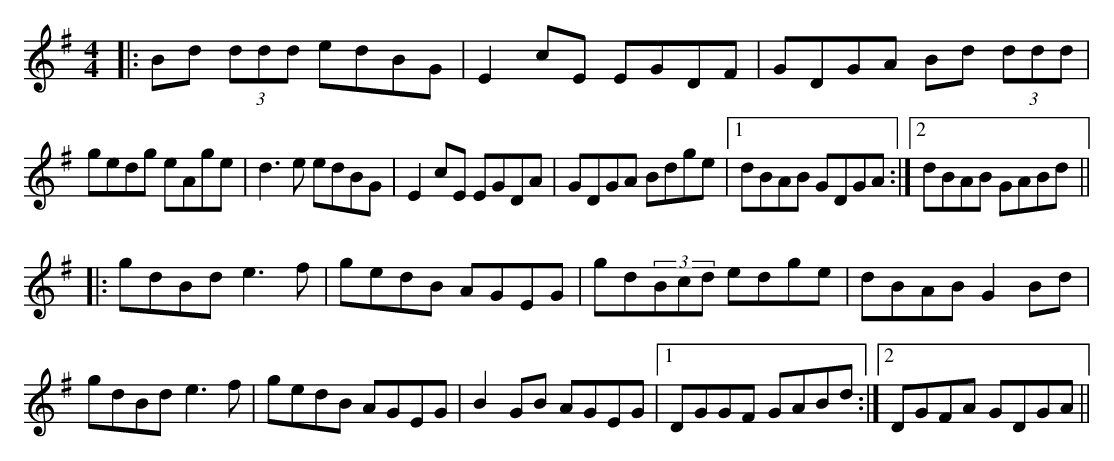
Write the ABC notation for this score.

X:1
M:4/4
K:G
|:Bd (3ddd edBG|E2cE EGDF|GDGA Bd (3ddd|
gedg eAge|d3e edBG|E2cE EGDA|GDGA Bdge|1 dBAB GDGA:|2 dBAB GABd||
|:gdBd e3f|gedB AGEG|gd(3Bcd edge|dBAB G2Bd|
gdBd e3f|gedB AGEG|B2GB AGEG|1 DGGF GABd:|2 DGFA GDGA||
